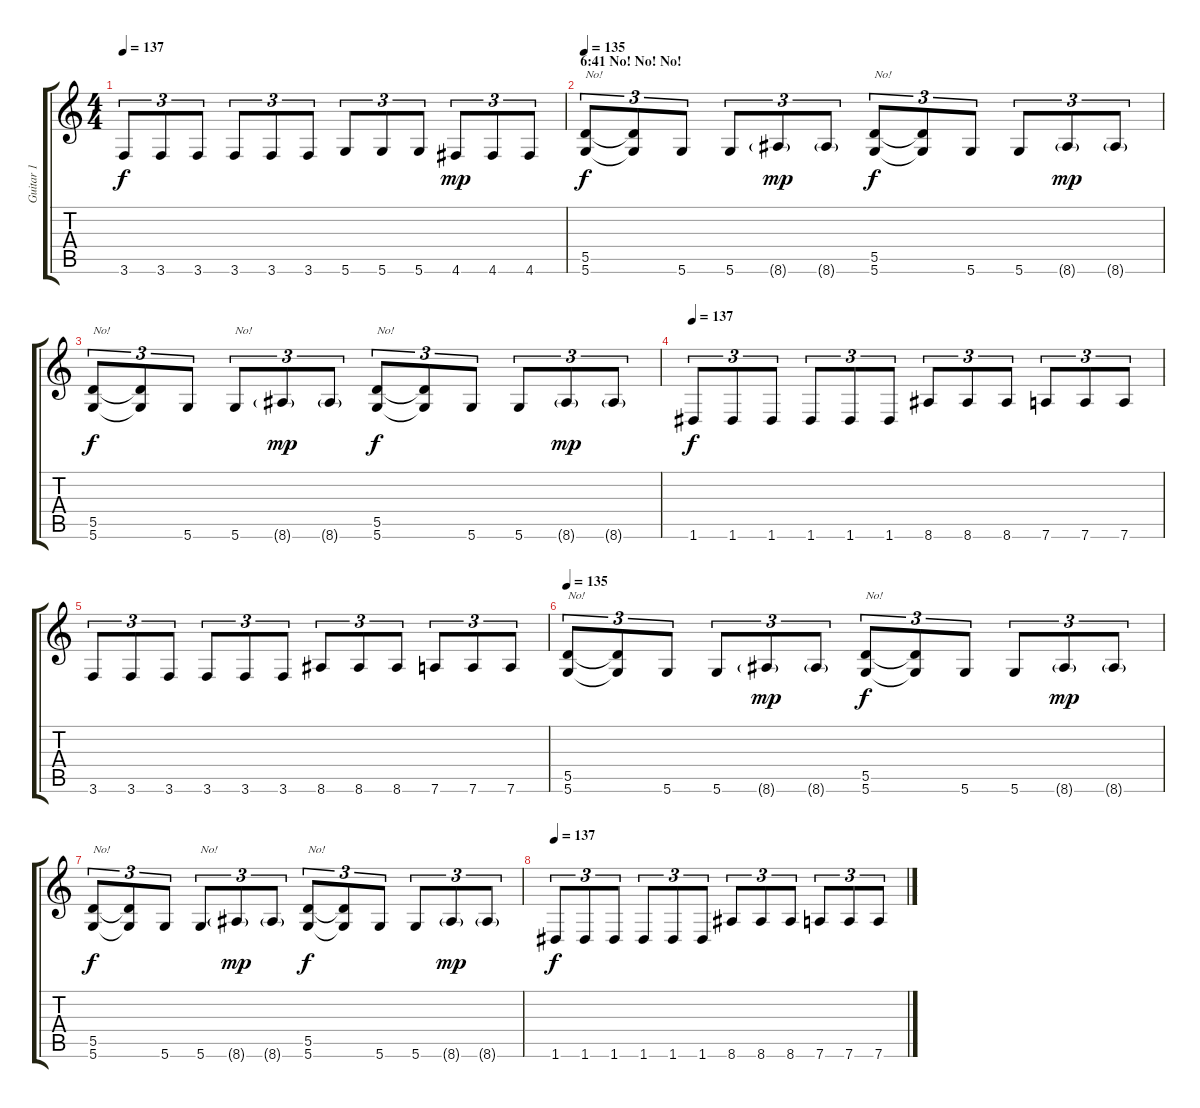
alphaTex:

\track ("Guitar 1" "Guitar 1") {instrument distortionguitar}
\staff {score tabs}
\tuning (E4 B3 G3 D3 A2 D2) {hide}
\ts (4 4)
\tempo 137
\clef g2
\ks c
3.6.8{tu (3 2) dy f} 3.6.8{tu (3 2)} 3.6.8{tu (3 2)} 3.6.8{tu (3 2)} 3.6.8{tu (3 2)} 3.6.8{tu (3 2)} 5.6.8{tu (3 2)} 5.6.8{tu (3 2)} 5.6.8{tu (3 2)} 4.6.8{tu (3 2) dy mp} 4.6.8{tu (3 2)} 4.6.8{tu (3 2)} |
\section ("" "6:41 No! No! No!")
\tempo 135
(5.5 5.6).8{tu (3 2) txt "No!" dy f} (5.5{t} 5.6{t}).8{tu (3 2)} 5.6.8{tu (3 2)} 5.6.8{tu (3 2)} 8.6{g}.8{tu (3 2) dy mp} 8.6{g}.8{tu (3 2)} (5.5 5.6).8{tu (3 2) txt "No!" dy f} (5.5{t} 5.6{t}).8{tu (3 2)} 5.6.8{tu (3 2)} 5.6.8{tu (3 2)} 8.6{g}.8{tu (3 2) dy mp} 8.6{g}.8{tu (3 2)} |
(5.5 5.6).8{tu (3 2) txt "No!" dy f} (5.5{t} 5.6{t}).8{tu (3 2)} 5.6.8{tu (3 2)} 5.6.8{tu (3 2) txt "No!"} 8.6{g}.8{tu (3 2) dy mp} 8.6{g}.8{tu (3 2)} (5.5 5.6).8{tu (3 2) txt "No!" dy f} (5.5{t} 5.6{t}).8{tu (3 2)} 5.6.8{tu (3 2)} 5.6.8{tu (3 2)} 8.6{g}.8{tu (3 2) dy mp} 8.6{g}.8{tu (3 2)} |
\tempo 137
1.6.8{tu (3 2) dy f} 1.6.8{tu (3 2)} 1.6.8{tu (3 2)} 1.6.8{tu (3 2)} 1.6.8{tu (3 2)} 1.6.8{tu (3 2)} 8.6.8{tu (3 2)} 8.6.8{tu (3 2)} 8.6.8{tu (3 2)} 7.6.8{tu (3 2)} 7.6.8{tu (3 2)} 7.6.8{tu (3 2)} |
3.6.8{tu (3 2)} 3.6.8{tu (3 2)} 3.6.8{tu (3 2)} 3.6.8{tu (3 2)} 3.6.8{tu (3 2)} 3.6.8{tu (3 2)} 8.6.8{tu (3 2)} 8.6.8{tu (3 2)} 8.6.8{tu (3 2)} 7.6.8{tu (3 2)} 7.6.8{tu (3 2)} 7.6.8{tu (3 2)} |
\tempo 135
(5.5 5.6).8{tu (3 2) txt "No!"} (5.5{t} 5.6{t}).8{tu (3 2)} 5.6.8{tu (3 2)} 5.6.8{tu (3 2)} 8.6{g}.8{tu (3 2) dy mp} 8.6{g}.8{tu (3 2)} (5.5 5.6).8{tu (3 2) txt "No!" dy f} (5.5{t} 5.6{t}).8{tu (3 2)} 5.6.8{tu (3 2)} 5.6.8{tu (3 2)} 8.6{g}.8{tu (3 2) dy mp} 8.6{g}.8{tu (3 2)} |
(5.5 5.6).8{tu (3 2) txt "No!" dy f} (5.5{t} 5.6{t}).8{tu (3 2)} 5.6.8{tu (3 2)} 5.6.8{tu (3 2) txt "No!"} 8.6{g}.8{tu (3 2) dy mp} 8.6{g}.8{tu (3 2)} (5.5 5.6).8{tu (3 2) txt "No!" dy f} (5.5{t} 5.6{t}).8{tu (3 2)} 5.6.8{tu (3 2)} 5.6.8{tu (3 2)} 8.6{g}.8{tu (3 2) dy mp} 8.6{g}.8{tu (3 2)} |
\tempo 137
1.6.8{tu (3 2) dy f} 1.6.8{tu (3 2)} 1.6.8{tu (3 2)} 1.6.8{tu (3 2)} 1.6.8{tu (3 2)} 1.6.8{tu (3 2)} 8.6.8{tu (3 2)} 8.6.8{tu (3 2)} 8.6.8{tu (3 2)} 7.6.8{tu (3 2)} 7.6.8{tu (3 2)} 7.6.8{tu (3 2)}
